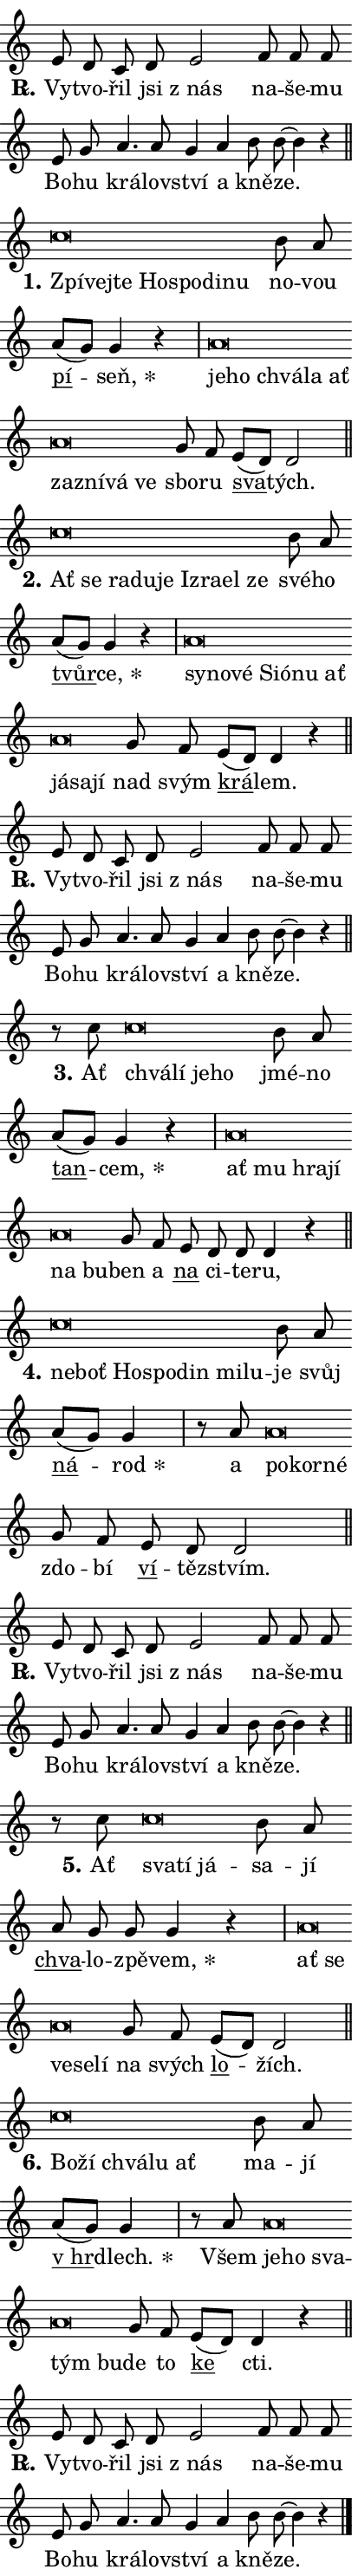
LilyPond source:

\version "2.24.0"
\header { tagline = "" }
\paper {
  indent = 0\cm
  top-margin = 0\cm
  right-margin = 0.13\cm % to fit lyric hyphens
  bottom-margin = 0\cm
  left-margin = 0\cm
  paper-width = 7\cm
  page-breaking = #ly:one-page-breaking
  system-system-spacing.basic-distance = #11
  score-system-spacing.basic-distance = #11
  ragged-last = ##f
}


%% Author: Thomas Morley
%% https://lists.gnu.org/archive/html/lilypond-user/2020-05/msg00002.html
#(define (line-position grob)
"Returns position of @var[grob} in current system:
   @code{'start}, if at first time-step
   @code{'end}, if at last time-step
   @code{'middle} otherwise
"
  (let* ((col (ly:item-get-column grob))
         (ln (ly:grob-object col 'left-neighbor))
         (rn (ly:grob-object col 'right-neighbor))
         (col-to-check-left (if (ly:grob? ln) ln col))
         (col-to-check-right (if (ly:grob? rn) rn col))
         (break-dir-left
           (and
             (ly:grob-property col-to-check-left 'non-musical #f)
             (ly:item-break-dir col-to-check-left)))
         (break-dir-right
           (and
             (ly:grob-property col-to-check-right 'non-musical #f)
             (ly:item-break-dir col-to-check-right))))
        (cond ((eqv? 1 break-dir-left) 'start)
              ((eqv? -1 break-dir-right) 'end)
              (else 'middle))))

#(define (tranparent-at-line-position vctor)
  (lambda (grob)
  "Relying on @code{line-position} select the relevant enry from @var{vctor}.
Used to determine transparency,"
    (case (line-position grob)
      ((end) (not (vector-ref vctor 0)))
      ((middle) (not (vector-ref vctor 1)))
      ((start) (not (vector-ref vctor 2))))))

noteHeadBreakVisibility =
#(define-music-function (break-visibility)(vector?)
"Makes @code{NoteHead}s transparent relying on @var{break-visibility}"
#{
  \override NoteHead.transparent =
    #(tranparent-at-line-position break-visibility)
#})

#(define delete-ledgers-for-transparent-note-heads
  (lambda (grob)
    "Reads whether a @code{NoteHead} is transparent.
If so this @code{NoteHead} is removed from @code{'note-heads} from
@var{grob}, which is supposed to be @code{LedgerLineSpanner}.
As a result ledgers are not printed for this @code{NoteHead}"
    (let* ((nhds-array (ly:grob-object grob 'note-heads))
           (nhds-list
             (if (ly:grob-array? nhds-array)
                 (ly:grob-array->list nhds-array)
                 '()))
           ;; Relies on the transparent-property being done before
           ;; Staff.LedgerLineSpanner.after-line-breaking is executed.
           ;; This is fragile ...
           (to-keep
             (remove
               (lambda (nhd)
                 (ly:grob-property nhd 'transparent #f))
               nhds-list)))
      ;; TODO find a better method to iterate over grob-arrays, similiar
      ;; to filter/remove etc for lists
      ;; For now rebuilt from scratch
      (set! (ly:grob-object grob 'note-heads)  '())
      (for-each
        (lambda (nhd)
          (ly:pointer-group-interface::add-grob grob 'note-heads nhd))
        to-keep))))

squashNotes = {
  \override NoteHead.X-extent = #'(-0.2 . 0.2)
  \override NoteHead.Y-extent = #'(-0.75 . 0)
  \override NoteHead.stencil =
    #(lambda (grob)
       (let ((pos (ly:grob-property grob 'staff-position)))
         (begin
           (if (< pos -7) (display "ERROR: Lower brevis then expected\n") (display "OK: Expected brevis position\n"))
           (if (<= pos -6) ly:text-interface::print ly:note-head::print))))
}
unSquashNotes = {
  \revert NoteHead.X-extent
  \revert NoteHead.Y-extent
  \revert NoteHead.stencil
}

hideNotes = \noteHeadBreakVisibility #begin-of-line-visible
unHideNotes = \noteHeadBreakVisibility #all-visible

% work-around for resetting accidentals
% https://lilypond.org/doc/v2.23/Documentation/notation/displaying-rhythms#unmetered-music
cadenzaMeasure = {
  \cadenzaOff
  \partial 1024 s1024
  \cadenzaOn
}

#(define-markup-command (accent layout props text) (markup?)
  "Underline accented syllable"
  (interpret-markup layout props
    #{\markup \override #'(offset . 4.3) \underline { #text }#}))

responsum = \markup \concat {
  "R" \hspace #-1.05 \path #0.1 #'((moveto 0 0.07) (lineto 0.9 0.8)) \hspace #0.05 "."
}

spaceSize = #0.6828661417322834 % exact space size for TeX Gyre Schola

\layout {
  \context {
    \Staff
    \remove "Time_signature_engraver"
    \override LedgerLineSpanner.after-line-breaking = #delete-ledgers-for-transparent-note-heads
  }
  \context {
    \Lyrics {
      \override LyricSpace.minimum-distance = \spaceSize
      \override LyricText.font-name = #"TeX Gyre Schola"
      \override LyricText.font-size = 1
      \override StanzaNumber.font-name = #"TeX Gyre Schola Bold"
      \override StanzaNumber.font-size = 1
    }
  }
  \context {
    \Score 
    \override NoteHead.text =
      #(lambda (grob) 
        (let ((pos (ly:grob-property grob 'staff-position)))
          #{\markup {
            \combine
              \halign #-0.55 \raise #(if (= pos -6) 0 0.5) \override #'(thickness . 2) \draw-line #'(3.2 . 0)
              \musicglyph "noteheads.sM1"
          }#}))
  }
}

% magnetic-lyrics.ily
%
%   written by
%     Jean Abou Samra <jean@abou-samra.fr>
%     Werner Lemberg <wl@gnu.org>
%
%   adapted by
%     Jiri Hon <jiri.hon@gmail.com>
%
% Version 2022-Apr-15

% https://www.mail-archive.com/lilypond-user@gnu.org/msg149350.html

#(define (Left_hyphen_pointer_engraver context)
   "Collect syllable-hyphen-syllable occurrences in lyrics and store
them in properties.  This engraver only looks to the left.  For
example, if the lyrics input is @code{foo -- bar}, it does the
following.

@itemize @bullet
@item
Set the @code{text} property of the @code{LyricHyphen} grob between
@q{foo} and @q{bar} to @code{foo}.

@item
Set the @code{left-hyphen} property of the @code{LyricText} grob with
text @q{foo} to the @code{LyricHyphen} grob between @q{foo} and
@q{bar}.
@end itemize

Use this auxiliary engraver in combination with the
@code{lyric-@/text::@/apply-@/magnetic-@/offset!} hook."
   (let ((hyphen #f)
         (text #f))
     (make-engraver
      (acknowledgers
       ((lyric-syllable-interface engraver grob source-engraver)
        (set! text grob)))
      (end-acknowledgers
       ((lyric-hyphen-interface engraver grob source-engraver)
        ;(when (not (grob::has-interface grob 'lyric-space-interface))
          (set! hyphen grob)));)
      ((stop-translation-timestep engraver)
       (when (and text hyphen)
         (ly:grob-set-object! text 'left-hyphen hyphen))
       (set! text #f)
       (set! hyphen #f)))))

#(define (lyric-text::apply-magnetic-offset! grob)
   "If the space between two syllables is less than the value in
property @code{LyricText@/.details@/.squash-threshold}, move the right
syllable to the left so that it gets concatenated with the left
syllable.

Use this function as a hook for
@code{LyricText@/.after-@/line-@/breaking} if the
@code{Left_@/hyphen_@/pointer_@/engraver} is active."
   (let ((hyphen (ly:grob-object grob 'left-hyphen #f)))
     (when hyphen
       (let ((left-text (ly:spanner-bound hyphen LEFT)))
         (when (grob::has-interface left-text 'lyric-syllable-interface)
           (let* ((common (ly:grob-common-refpoint grob left-text X))
                  (this-x-ext (ly:grob-extent grob common X))
                  (left-x-ext
                   (begin
                     ;; Trigger magnetism for left-text.
                     (ly:grob-property left-text 'after-line-breaking)
                     (ly:grob-extent left-text common X)))
                  ;; `delta` is the gap width between two syllables.
                  (delta (- (interval-start this-x-ext)
                            (interval-end left-x-ext)))
                  (details (ly:grob-property grob 'details))
                  (threshold (assoc-get 'squash-threshold details 0.2)))
             (when (< delta threshold)
               (let* (;; We have to manipulate the input text so that
                      ;; ligatures crossing syllable boundaries are not
                      ;; disabled.  For languages based on the Latin
                      ;; script this is essentially a beautification.
                      ;; However, for non-Western scripts it can be a
                      ;; necessity.
                      (lt (ly:grob-property left-text 'text))
                      (rt (ly:grob-property grob 'text))
                      (is-space (grob::has-interface hyphen 'lyric-space-interface))
                      (space (if is-space " " ""))
                      (extra-delta (if is-space spaceSize 0))
                      ;; Append new syllable.
                      (ltrt-space (if (and (string? lt) (string? rt))
                                (string-append lt space rt)
                                (make-concat-markup (list lt space rt))))
                      ;; Right-align `ltrt` to the right side.
                      (ltrt-space-markup (grob-interpret-markup
                               grob
                               (make-translate-markup
                                (cons (interval-length this-x-ext) 0)
                                (make-right-align-markup ltrt-space)))))
                 (begin
                   ;; Don't print `left-text`.
                   (ly:grob-set-property! left-text 'stencil #f)
                   ;; Set text and stencil (which holds all collected
                   ;; syllables so far) and shift it to the left.
                   (ly:grob-set-property! grob 'text ltrt-space)
                   (ly:grob-set-property! grob 'stencil ltrt-space-markup)
                   (ly:grob-translate-axis! grob (- (- delta extra-delta)) X))))))))))


#(define (lyric-hyphen::displace-bounds-first grob)
   ;; Make very sure this callback isn't triggered too early.
   (let ((left (ly:spanner-bound grob LEFT))
         (right (ly:spanner-bound grob RIGHT)))
     (ly:grob-property left 'after-line-breaking)
     (ly:grob-property right 'after-line-breaking)
     (ly:lyric-hyphen::print grob)))

squashThreshold = #0.4

\layout {
  \context {
    \Lyrics
    \consists #Left_hyphen_pointer_engraver
    \override LyricText.after-line-breaking =
      #lyric-text::apply-magnetic-offset!
    \override LyricHyphen.stencil = #lyric-hyphen::displace-bounds-first
    \override LyricText.details.squash-threshold = \squashThreshold
    \override LyricHyphen.minimum-distance = 0
    \override LyricHyphen.minimum-length = \squashThreshold
  }
}

squashText = \override LyricText.details.squash-threshold = 9999
unSquashText = \override LyricText.details.squash-threshold = \squashThreshold

leftText = \override LyricText.self-alignment-X = #LEFT
unLeftText = \revert LyricText.self-alignment-X

starOffset = #(lambda (grob) 
                (let ((x_offset (ly:self-alignment-interface::aligned-on-x-parent grob)))
                  (if (= x_offset 0) 0 (+ x_offset 1.2))))

star = #(define-music-function (syllable)(string?)
"Append star separator at the end of a syllable"
#{
  \once \override LyricText.X-offset = #starOffset
  \lyricmode { \markup {
    #syllable
    \override #'((font-name . "TeX Gyre Schola Bold")) \hspace #0.2 \lower #0.65 \larger "*"
  } }
#})

starAccent = #(define-music-function (syllable)(string?)
"Append star separator at the end of a syllable and make accent"
#{
  \once \override LyricText.X-offset = #starOffset
  \lyricmode { \markup {
    \accent #syllable
    \override #'((font-name . "TeX Gyre Schola Bold")) \hspace #0.2 \lower #0.65 \larger "*"
  } }
#})

breath = #(define-music-function (syllable)(string?)
"Append breathing indicator at the end of a syllable"
#{
  \lyricmode { \markup { #syllable "+" } }
#})

optionalBreath = #(define-music-function (syllable)(string?)
"Append optional breathing indicator at the end of a syllable"
#{
  \lyricmode { \markup { #syllable "(+)" } }
#})


\score {
    <<
        \new Voice = "melody" { \cadenzaOn \key c \major \relative { e'8 d c d e2 \bar "" f8 f f \bar "" e g \bar "" a4. a8 g4 \bar "" a b8 b~ b4 r \cadenzaMeasure \bar "||" \break } }
        \new Lyrics \lyricsto "melody" { \lyricmode { \set stanza = \responsum
Vy -- tvo -- řil jsi "z nás" na -- še -- mu Bo -- hu krá -- lov -- ství a kně -- ze. } }
    >>
    \layout {}
}

\score {
    <<
        \new Voice = "melody" { \cadenzaOn \key c \major \relative { \squashNotes c''\breve*1/16 \hideNotes \breve*1/16 \bar "" \breve*1/16 \bar "" \breve*1/16 \bar "" \breve*1/16 \bar "" \breve*1/16 \breve*1/16 \bar "" \unHideNotes \unSquashNotes b8 a \bar "" a[( g)] g4 r \cadenzaMeasure \bar "|" \squashNotes a\breve*1/16 \hideNotes \breve*1/16 \bar "" \breve*1/16 \bar "" \breve*1/16 \bar "" \breve*1/16 \bar "" \breve*1/16 \bar "" \breve*1/16 \bar "" \breve*1/16 \breve*1/16 \bar "" \unHideNotes \unSquashNotes g8 f \bar "" e[( d)] d2 \cadenzaMeasure \bar "||" \break } }
        \new Lyrics \lyricsto "melody" { \lyricmode { \set stanza = "1."
\leftText Zpí -- \squashText vej -- te Ho -- spo -- di -- nu \unLeftText \unSquashText no -- vou \markup \accent pí -- \star seň, \leftText je -- \squashText ho chvá -- la ať za -- zní -- vá ve \unLeftText \unSquashText sbo -- ru \markup \accent sva -- tých. } }
    >>
    \layout {}
}

\score {
    <<
        \new Voice = "melody" { \cadenzaOn \key c \major \relative { \squashNotes c''\breve*1/16 \hideNotes \breve*1/16 \bar "" \breve*1/16 \bar "" \breve*1/16 \bar "" \breve*1/16 \bar "" \breve*1/16 \bar "" \breve*1/16 \bar "" \breve*1/16 \breve*1/16 \bar "" \unHideNotes \unSquashNotes b8 a \bar "" a[( g)] g4 r \cadenzaMeasure \bar "|" \squashNotes a\breve*1/16 \hideNotes \breve*1/16 \bar "" \breve*1/16 \bar "" \breve*1/16 \bar "" \breve*1/16 \bar "" \breve*1/16 \bar "" \breve*1/16 \bar "" \breve*1/16 \bar "" \breve*1/16 \breve*1/16 \bar "" \unHideNotes \unSquashNotes g8 f \bar "" e[( d)] d4 r \cadenzaMeasure \bar "||" \break } }
        \new Lyrics \lyricsto "melody" { \lyricmode { \set stanza = "2."
\leftText Ať \squashText se ra -- du -- je Iz -- ra -- el ze \unLeftText \unSquashText své -- ho \markup \accent tvůr -- \star ce, \leftText sy -- \squashText no -- vé Si -- ó -- nu ať já -- sa -- jí \unLeftText \unSquashText nad svým \markup \accent krá -- lem. } }
    >>
    \layout {}
}

\score {
    <<
        \new Voice = "melody" { \cadenzaOn \key c \major \relative { e'8 d c d e2 \bar "" f8 f f \bar "" e g \bar "" a4. a8 g4 \bar "" a b8 b~ b4 r \cadenzaMeasure \bar "||" \break } }
        \new Lyrics \lyricsto "melody" { \lyricmode { \set stanza = \responsum
Vy -- tvo -- řil jsi "z nás" na -- še -- mu Bo -- hu krá -- lov -- ství a kně -- ze. } }
    >>
    \layout {}
}

\score {
    <<
        \new Voice = "melody" { \cadenzaOn \key c \major \relative { r8 c''8 \squashNotes c\breve*1/16 \hideNotes \breve*1/16 \bar "" \breve*1/16 \breve*1/16 \bar "" \unHideNotes \unSquashNotes b8 a \bar "" a[( g)] g4 r \cadenzaMeasure \bar "|" \squashNotes a\breve*1/16 \hideNotes \breve*1/16 \bar "" \breve*1/16 \bar "" \breve*1/16 \bar "" \breve*1/16 \breve*1/16 \bar "" \unHideNotes \unSquashNotes g8 f \bar "" e d d d4 r \cadenzaMeasure \bar "||" \break } }
        \new Lyrics \lyricsto "melody" { \lyricmode { \set stanza = "3."
Ať \leftText chvá -- \squashText lí je -- ho \unLeftText \unSquashText jmé -- no \markup \accent tan -- \star cem, \leftText ať \squashText mu hra -- jí na bu -- \unLeftText \unSquashText ben a \markup \accent na ci -- te -- ru, } }
    >>
    \layout {}
}

\score {
    <<
        \new Voice = "melody" { \cadenzaOn \key c \major \relative { \squashNotes c''\breve*1/16 \hideNotes \breve*1/16 \bar "" \breve*1/16 \bar "" \breve*1/16 \bar "" \breve*1/16 \bar "" \breve*1/16 \breve*1/16 \bar "" \unHideNotes \unSquashNotes b8 a \bar "" a[( g)] g4 \cadenzaMeasure \bar "|" r8 a8 \squashNotes a\breve*1/16 \hideNotes \breve*1/16 \breve*1/16 \bar "" \unHideNotes \unSquashNotes g8 f \bar "" e d d2 \cadenzaMeasure \bar "||" \break } }
        \new Lyrics \lyricsto "melody" { \lyricmode { \set stanza = "4."
\leftText ne -- \squashText boť Ho -- spo -- din mi -- lu -- \unLeftText \unSquashText je svůj \markup \accent ná -- \star rod a \leftText po -- \squashText kor -- né \unLeftText \unSquashText zdo -- bí \markup \accent ví -- těz -- stvím. } }
    >>
    \layout {}
}

\score {
    <<
        \new Voice = "melody" { \cadenzaOn \key c \major \relative { e'8 d c d e2 \bar "" f8 f f \bar "" e g \bar "" a4. a8 g4 \bar "" a b8 b~ b4 r \cadenzaMeasure \bar "||" \break } }
        \new Lyrics \lyricsto "melody" { \lyricmode { \set stanza = \responsum
Vy -- tvo -- řil jsi "z nás" na -- še -- mu Bo -- hu krá -- lov -- ství a kně -- ze. } }
    >>
    \layout {}
}

\score {
    <<
        \new Voice = "melody" { \cadenzaOn \key c \major \relative { r8 c''8 \squashNotes c\breve*1/16 \hideNotes \breve*1/16 \breve*1/16 \bar "" \unHideNotes \unSquashNotes b8 a \bar "" a g g g4 r \cadenzaMeasure \bar "|" \squashNotes a\breve*1/16 \hideNotes \breve*1/16 \bar "" \breve*1/16 \bar "" \breve*1/16 \breve*1/16 \bar "" \unHideNotes \unSquashNotes g8 f \bar "" e[( d)] d2 \cadenzaMeasure \bar "||" \break } }
        \new Lyrics \lyricsto "melody" { \lyricmode { \set stanza = "5."
Ať \leftText sva -- \squashText tí já -- \unLeftText \unSquashText sa -- jí \markup \accent chva -- lo -- zpě -- \star vem, \leftText ať \squashText se ve -- se -- lí \unLeftText \unSquashText na svých \markup \accent lo -- žích. } }
    >>
    \layout {}
}

\score {
    <<
        \new Voice = "melody" { \cadenzaOn \key c \major \relative { \squashNotes c''\breve*1/16 \hideNotes \breve*1/16 \bar "" \breve*1/16 \bar "" \breve*1/16 \breve*1/16 \bar "" \unHideNotes \unSquashNotes b8 a \bar "" a[( g)] g4 \cadenzaMeasure \bar "|" r8 a8 \squashNotes a\breve*1/16 \hideNotes \breve*1/16 \bar "" \breve*1/16 \bar "" \breve*1/16 \breve*1/16 \bar "" \unHideNotes \unSquashNotes g8 f \bar "" e[( d)] d4 r \cadenzaMeasure \bar "||" \break } }
        \new Lyrics \lyricsto "melody" { \lyricmode { \set stanza = "6."
\leftText Bo -- \squashText ží chvá -- lu ať \unLeftText \unSquashText ma -- jí \markup \accent "v hr" -- \star dlech. Všem \leftText je -- \squashText ho sva -- tým bu -- \unLeftText \unSquashText de to \markup \accent ke cti. } }
    >>
    \layout {}
}

\score {
    <<
        \new Voice = "melody" { \cadenzaOn \key c \major \relative { e'8 d c d e2 \bar "" f8 f f \bar "" e g \bar "" a4. a8 g4 \bar "" a b8 b~ b4 r \cadenzaMeasure \bar "||" \break } \bar "|." }
        \new Lyrics \lyricsto "melody" { \lyricmode { \set stanza = \responsum
Vy -- tvo -- řil jsi "z nás" na -- še -- mu Bo -- hu krá -- lov -- ství a kně -- ze. } }
    >>
    \layout {}
}
